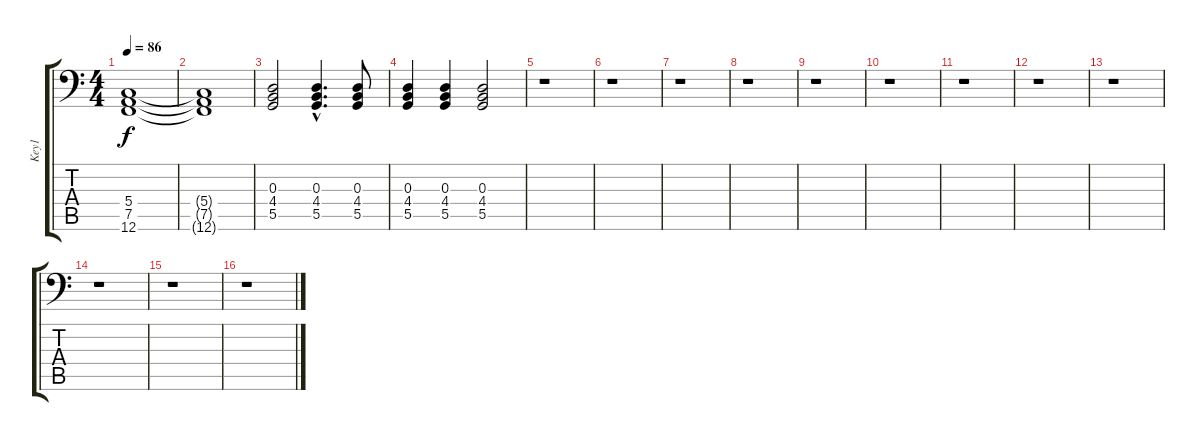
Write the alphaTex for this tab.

\track ("Key1" "Key1") {instrument electricgrandpiano}
\staff {score tabs}
\tuning (E4 B3 D3 G2 D2 F1) {hide}
\ts (4 4)
\tempo 86
\clef f4
\ks c
(5.4 7.5 12.6).1{dy f} |
(5.4{t} 7.5{t} 12.6{t}).1 |
(0.3 4.4 5.5).2 (0.3{hac} 4.4{hac} 5.5{hac}).4{d} (0.3 4.4 5.5).8 |
(0.3 4.4 5.5).4 (0.3 4.4 5.5).4 (0.3 4.4 5.5).2 |
r.1 |
r.1 |
r.1 |
r.1 |
r.1 |
r.1 |
r.1 |
r.1 |
r.1 |
r.1 |
r.1 |
r.1
